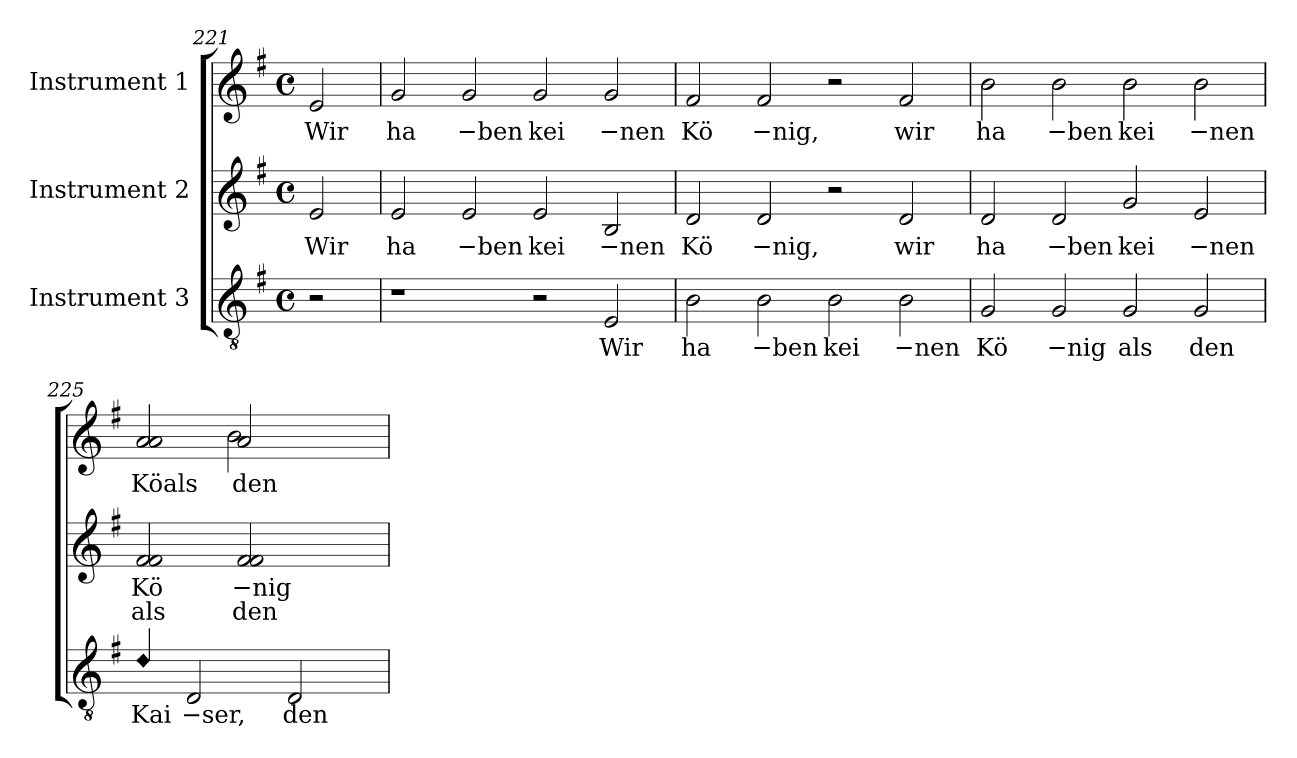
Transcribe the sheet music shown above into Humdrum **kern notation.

**kern	**text	**kern	**text	**text	**kern	**text
*part3	*part3	*part2	*part2	*part2	*part1	*part1
*staff3	*staff3	*staff2	*staff2	*staff2	*staff1	*staff1
*I"Instrument 3	*	*I"Instrument 2	*	*	*I"Instrument 1	*
!!LO:LB:g=z
*clefGv2	*	*clefG2	*	*	*clefG2	*
*k[f#]	*	*k[f#]	*	*	*k[f#]	*
*G:	*	*G:	*	*	*G:	*
*M4/4	*	*M4/4	*	*	*M4/4	*
*met(c)	*	*met(c)	*	*	*met(c)	*
=221	=221	=221	=221	=221	=221	=221
!	!	!	!LO:LY:b:rj	!	!	!LO:LY:b:cj
2r	.	2e/	Wir	.	2e/	Wir
=222	=222	=222	=222	=222	=222	=222
!	!	!	!LO:LY:b:rj	!	!	!LO:LY:b:cj
1r	.	2e/	ha	.	2g/	ha
!	!	!	!LO:LY:b:rj	!	!	!LO:LY:b:cj
.	.	2e/	−ben	.	2g/	−ben
!	!	!	!LO:LY:b:rj	!	!	!LO:LY:b:cj
2r	.	2e/	kei	.	2g/	kei
!	!LO:LY:b:cj	!	!LO:LY:b:rj	!	!	!LO:LY:b:cj
2E/	Wir	2B/	−nen	.	2g/	−nen
=223	=223	=223	=223	=223	=223	=223
!	!LO:LY:b:cj	!	!LO:LY:b:rj	!	!	!LO:LY:b:cj
2B\	ha	2d/	Kö	.	2f#/	Kö
!	!LO:LY:b:cj	!	!LO:LY:b:rj	!	!	!LO:LY:b:cj
2B\	−ben	2d/	−nig,	.	2f#/	−nig,
!	!LO:LY:b:cj	!	!	!	!	!
2B\	kei	2r	.	.	2r	.
!	!LO:LY:b:cj	!	!LO:LY:b:rj	!	!	!LO:LY:b:cj
2B\	−nen	2d/	wir	.	2f#/	wir
=224	=224	=224	=224	=224	=224	=224
!	!LO:LY:b:cj	!	!LO:LY:b:rj	!	!	!LO:LY:b:cj
2G/	Kö	2d/	ha	.	2b\	ha
!	!LO:LY:b:cj	!	!LO:LY:b:rj	!	!	!LO:LY:b:cj
2G/	−nig	2d/	−ben	.	2b\	−ben
!	!LO:LY:b:cj	!	!LO:LY:b:rj	!	!	!LO:LY:b:cj
2G/	als	2g/	kei	.	2b\	kei
!	!LO:LY:b:cj	!	!LO:LY:b:rj	!	!	!LO:LY:b:cj
2G/	den	2e/	−nen	.	2b\	−nen
=225	=225	=225	=225	=225	=225	=225
!LO:N:head=diamond	!LO:LY:b:cj	!	!LO:LY:b:rj	!LO:LY:b:rj	!	!LO:LY:b:cj
*	*	*	*	*	*^	*
4d/	Kai	2f#/ 2f#/	Kö	als	2a/ 2a/	2ryy	Köals
!	!LO:LY:b:cj	!	!	!	!	!	!
2D/	−ser,	.	.	.	.	.	.
!	!	!	!LO:LY:b:rj	!LO:LY:b:rj	!	!	!LO:LY:b:cj
.	.	2f#/ 2f#/	−nig	den	2a/	2b\	den
!	!LO:LY:b:cj	!	!	!	!	!	!
2D/	den	.	.	.	.	.	.
.	.	4ryy	.	.	4ryy	4ryy	.
*	*	*	*	*	*v	*v	*
=	=	=	=	=	=	=
*-	*-	*-	*-	*-	*-	*-
